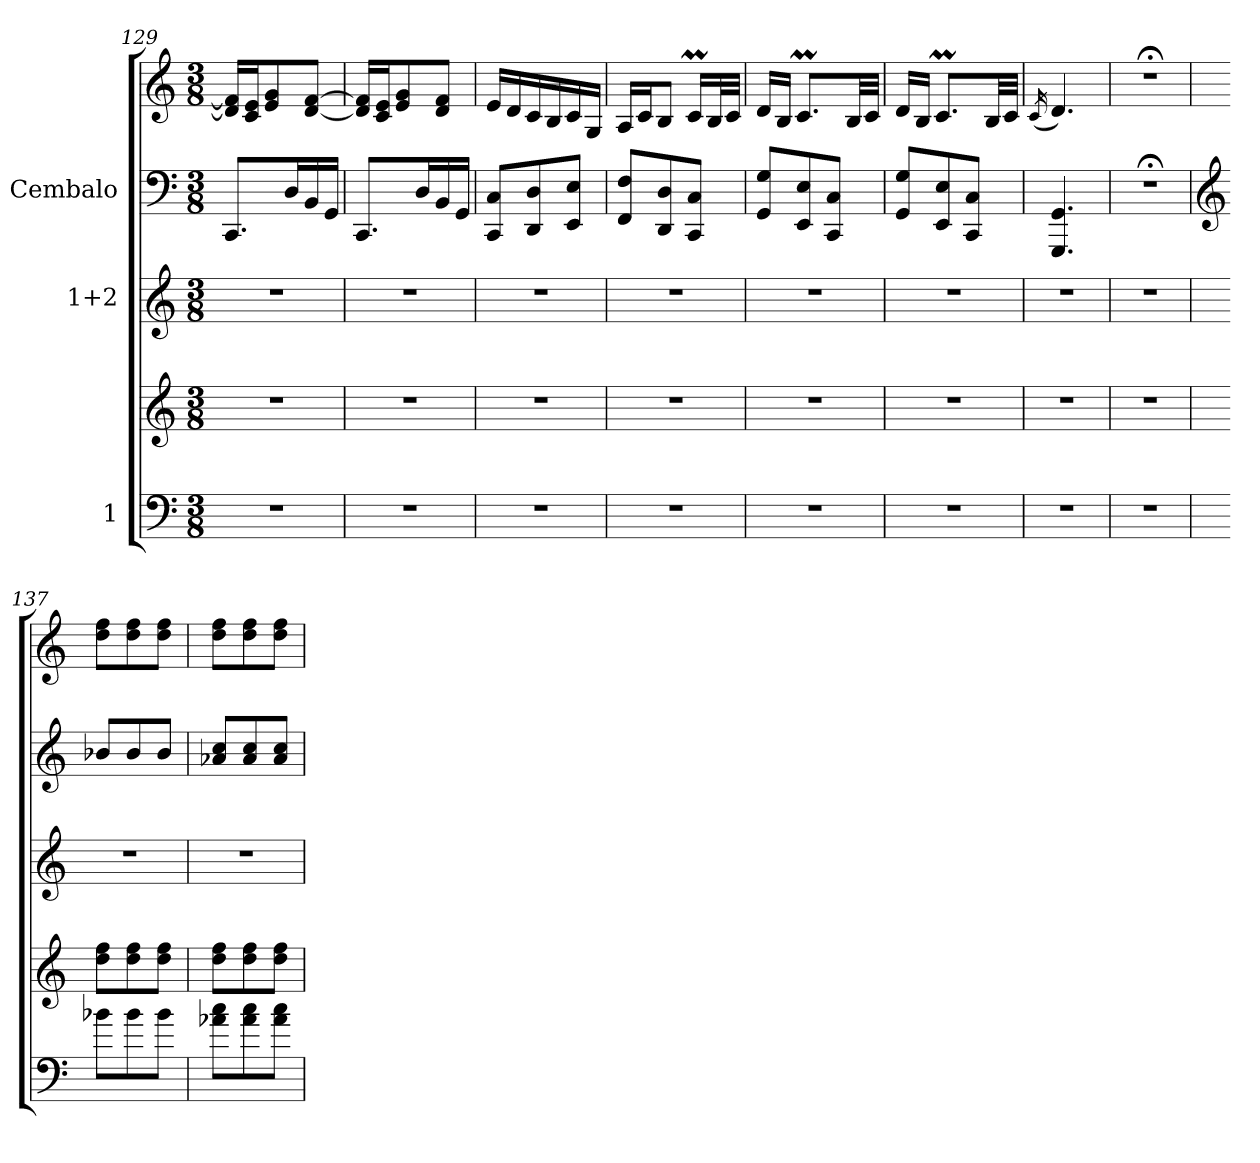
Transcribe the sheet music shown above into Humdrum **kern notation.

**kern	**kern	**kern	**kern	**kern
*part3	*part3	*part2	*part1	*part1
*staff5	*staff4	*staff3	*staff2	*staff1
*I"1	*	*I"1+2	*I"Cembalo	*
*clefF4	*clefG2	*clefG2	*clefF4	*clefG2
*k[]	*k[]	*k[]	*k[]	*k[]
*M3/8	*M3/8	*M3/8	*M3/8	*M3/8
=129	=129	=129	=129	=129
4.r	4.r	4.r	8.CC/L	16d/] 16f/]LL
.	.	.	.	16c/ 16e/J
.	.	.	.	8e/ 8g/
.	.	.	16D/L	.
.	.	.	16BB/	[8d/ [8f/J
.	.	.	16GG/JJ	.
=130	=130	=130	=130	=130
4.r	4.r	4.r	8.CC/L	16d/] 16f/]LL
.	.	.	.	16c/ 16e/J
.	.	.	.	8e/ 8g/
.	.	.	16D/L	.
.	.	.	16BB/	8d/ 8f/J
.	.	.	16GG/JJ	.
=131	=131	=131	=131	=131
4.r	4.r	4.r	8CC/ 8C/L	16e/LL
.	.	.	.	16d/
.	.	.	8DD/ 8D/	16c/
.	.	.	.	16B/
.	.	.	8EE/ 8E/J	16c/
.	.	.	.	16G/JJ
!!LO:LB:g=z
=132	=132	=132	=132	=132
4.r	4.r	4.r	8FF/ 8F/L	16A/LL
.	.	.	.	16c/J
.	.	.	8DD/ 8D/	8B/J
.	.	.	8CC/ 8C/J	16cM/LL
.	.	.	.	32B/L
.	.	.	.	32c/JJJ
=133	=133	=133	=133	=133
4.r	4.r	4.r	8GG/ 8G/L	16d/LL
.	.	.	.	16B/JJ
.	.	.	8EE/ 8E/	8.cM/L
.	.	.	8CC/ 8C/J	.
.	.	.	.	32B/LL
.	.	.	.	32c/JJJ
=134	=134	=134	=134	=134
4.r	4.r	4.r	8GG/ 8G/L	16d/LL
.	.	.	.	16B/JJ
.	.	.	8EE/ 8E/	8.cM/L
.	.	.	8CC/ 8C/J	.
.	.	.	.	32B/LL
.	.	.	.	32c/JJJ
=135	=135	=135	=135	=135
.	.	.	.	(<16qc/
4.r	4.r	4.r	4.GGG/ 4.GG/	4.d/)
=136	=136	=136	=136	=136
4.r	4.r	4.r	4.r;<	4.r;<
=137	=137	=137	=137	=137
*	*	*	*clefG2	*
8b-X\L	8dd\ 8ff\L	4.r	8b-X/L	8dd\ 8ff\L
8b-\	8dd\ 8ff\	.	8b-/	8dd\ 8ff\
8b-\J	8dd\ 8ff\J	.	8b-/J	8dd\ 8ff\J
=138	=138	=138	=138	=138
8a-X\ 8cc\L	8dd\ 8ff\L	4.r	8a-X/ 8cc/L	8dd\ 8ff\L
8a-\ 8cc\	8dd\ 8ff\	.	8a-/ 8cc/	8dd\ 8ff\
8a-\ 8cc\J	8dd\ 8ff\J	.	8a-/ 8cc/J	8dd\ 8ff\J
=	=	=	=	=
*-	*-	*-	*-	*-
